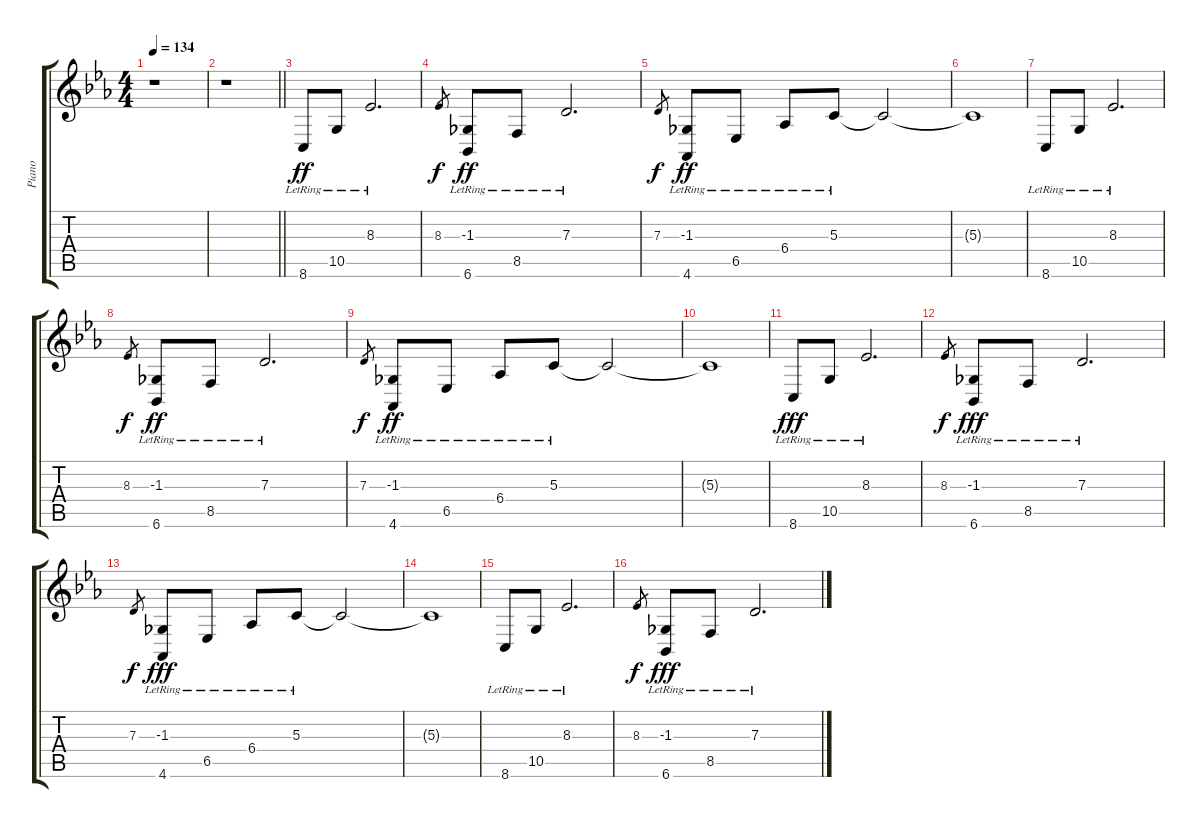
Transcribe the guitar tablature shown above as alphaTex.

\track ("Piano" "Piano") {instrument brightacousticpiano}
\staff {score tabs}
\tuning (E4 B3 G3 D3 A2 E2) {hide}
\ts (4 4)
\tempo 134
\clef g2
\ks eb
r.1{dy f} |
\barLineRight lightlight
r.1 |
8.6{lr}.8{dy ff} 10.5{lr}.8 8.3{lr}.2{d} |
8.3.8{gr dy f} (-1.3 6.6{lr}).8{dy ff} 8.5{lr}.8 7.3{lr}.2{d} |
7.3.8{gr dy f} (-1.3 4.6{lr}).8{dy ff} 6.5{lr}.8 6.4{lr}.8 5.3{lr}.8 5.3{t}.2 |
5.3{t}.1 |
8.6{lr}.8 10.5{lr}.8 8.3{lr}.2{d} |
8.3.8{gr dy f} (-1.3 6.6{lr}).8{dy ff} 8.5{lr}.8 7.3{lr}.2{d} |
7.3.8{gr dy f} (-1.3 4.6{lr}).8{dy ff} 6.5{lr}.8 6.4{lr}.8 5.3{lr}.8 5.3{t}.2 |
5.3{t}.1 |
8.6{lr}.8{dy fff} 10.5{lr}.8 8.3{lr}.2{d} |
8.3.8{gr dy f} (-1.3 6.6{lr}).8{dy fff} 8.5{lr}.8 7.3{lr}.2{d} |
7.3.8{gr dy f} (-1.3 4.6{lr}).8{dy fff} 6.5{lr}.8 6.4{lr}.8 5.3{lr}.8 5.3{t}.2 |
5.3{t}.1 |
8.6{lr}.8 10.5{lr}.8 8.3{lr}.2{d} |
8.3.8{gr dy f} (-1.3 6.6{lr}).8{dy fff} 8.5{lr}.8 7.3{lr}.2{d}
